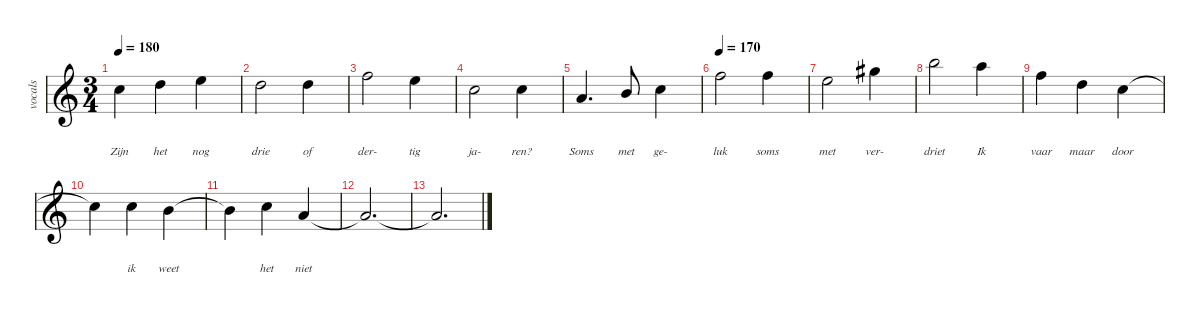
\defaultSystemsLayout 5
\hideDynamics
\bracketExtendMode groupsimilarinstruments
\multiTrackTrackNamePolicy allsystems
\otherSystemsTrackNameOrientation horizontal
\track ("vocals" "vocals") {defaultSystemsLayout 4 instrument acousticguitarnylon}
\staff {score}
\tuning (E4 B3 G3 D3 A2 E2)
\ts (3 4)
\tempo 180
\clef g2
\ks c
1.2.4{lyrics (0 "") lyrics (1 "") lyrics (2 "") lyrics (3 "") lyrics (4 "Zijn") dy mf beam Down} 3.2.4{lyrics (0 "") lyrics (1 "") lyrics (2 "") lyrics (3 "") lyrics (4 "het") beam Down} 0.1.4{lyrics (0 "") lyrics (1 "") lyrics (2 "") lyrics (3 "") lyrics (4 "nog") beam Down} |
3.2.2{lyrics (0 "") lyrics (1 "") lyrics (2 "") lyrics (3 "") lyrics (4 "drie") beam Down} 3.2.4{lyrics (0 "") lyrics (1 "") lyrics (2 "") lyrics (3 "") lyrics (4 "of") beam Down} |
1.1.2{lyrics (0 "") lyrics (1 "") lyrics (2 "") lyrics (3 "") lyrics (4 "der-") beam Down} 0.1.4{lyrics (0 "") lyrics (1 "") lyrics (2 "") lyrics (3 "") lyrics (4 "tig") beam Down} |
1.2.2{lyrics (0 "") lyrics (1 "") lyrics (2 "") lyrics (3 "") lyrics (4 "ja-") beam Down} 1.2.4{lyrics (0 "") lyrics (1 "") lyrics (2 "") lyrics (3 "") lyrics (4 "ren?") beam Down} |
2.3.4{d lyrics (0 "") lyrics (1 "") lyrics (2 "") lyrics (3 "") lyrics (4 "Soms") beam Up} 0.2.8{lyrics (0 "") lyrics (1 "") lyrics (2 "") lyrics (3 "") lyrics (4 "met") beam Up} 1.2.4{lyrics (0 "") lyrics (1 "") lyrics (2 "") lyrics (3 "") lyrics (4 "ge-") beam Down} |
\tempo 170
1.1.2{lyrics (0 "") lyrics (1 "") lyrics (2 "") lyrics (3 "") lyrics (4 "luk") beam Down} 1.1.4{lyrics (0 "") lyrics (1 "") lyrics (2 "") lyrics (3 "") lyrics (4 "soms") beam Down} |
0.1.2{lyrics (0 "") lyrics (1 "") lyrics (2 "") lyrics (3 "") lyrics (4 "met") beam Down} 4.1{acc #}.4{lyrics (0 "") lyrics (1 "") lyrics (2 "") lyrics (3 "") lyrics (4 "ver-") beam Down} |
7.1.2{lyrics (0 "") lyrics (1 "") lyrics (2 "") lyrics (3 "") lyrics (4 "driet") beam Down} 5.1.4{lyrics (0 "") lyrics (1 "") lyrics (2 "") lyrics (3 "") lyrics (4 "Ik") beam Down} |
6.2.4{lyrics (0 "") lyrics (1 "") lyrics (2 "") lyrics (3 "") lyrics (4 "vaar") beam Down} 3.2.4{lyrics (0 "") lyrics (1 "") lyrics (2 "") lyrics (3 "") lyrics (4 "maar") beam Down} 1.2.4{lyrics (0 "") lyrics (1 "") lyrics (2 "") lyrics (3 "") lyrics (4 "door") beam Down} |
1.2{t}.4{beam Down} 1.2.4{lyrics (0 "") lyrics (1 "") lyrics (2 "") lyrics (3 "") lyrics (4 "ik") beam Down} 0.2.4{lyrics (0 "") lyrics (1 "") lyrics (2 "") lyrics (3 "") lyrics (4 "weet") beam Down} |
0.2{t}.4{beam Down} 1.2.4{lyrics (0 "") lyrics (1 "") lyrics (2 "") lyrics (3 "") lyrics (4 "het") beam Down} 2.3.4{lyrics (0 "") lyrics (1 "") lyrics (2 "") lyrics (3 "") lyrics (4 "niet") beam Up} |
2.3{t}.2{d beam Up} |
2.3{t}.2{d beam Up}
